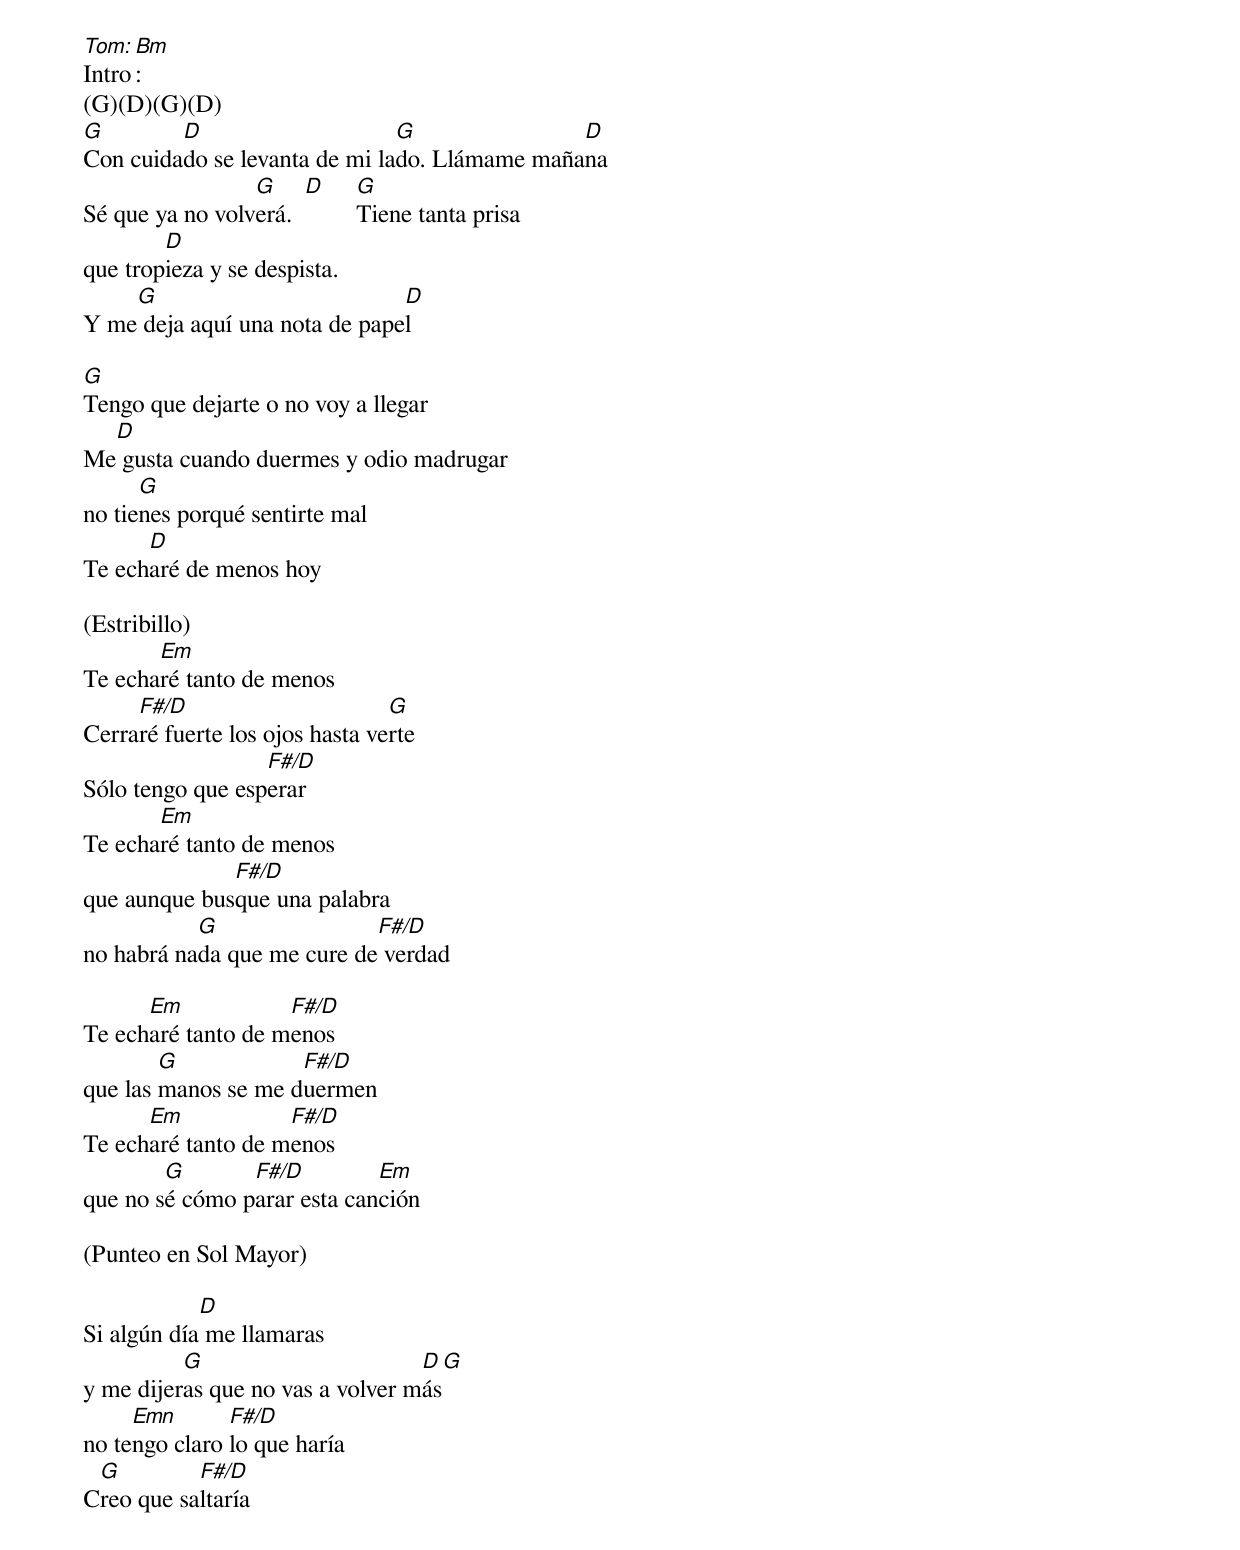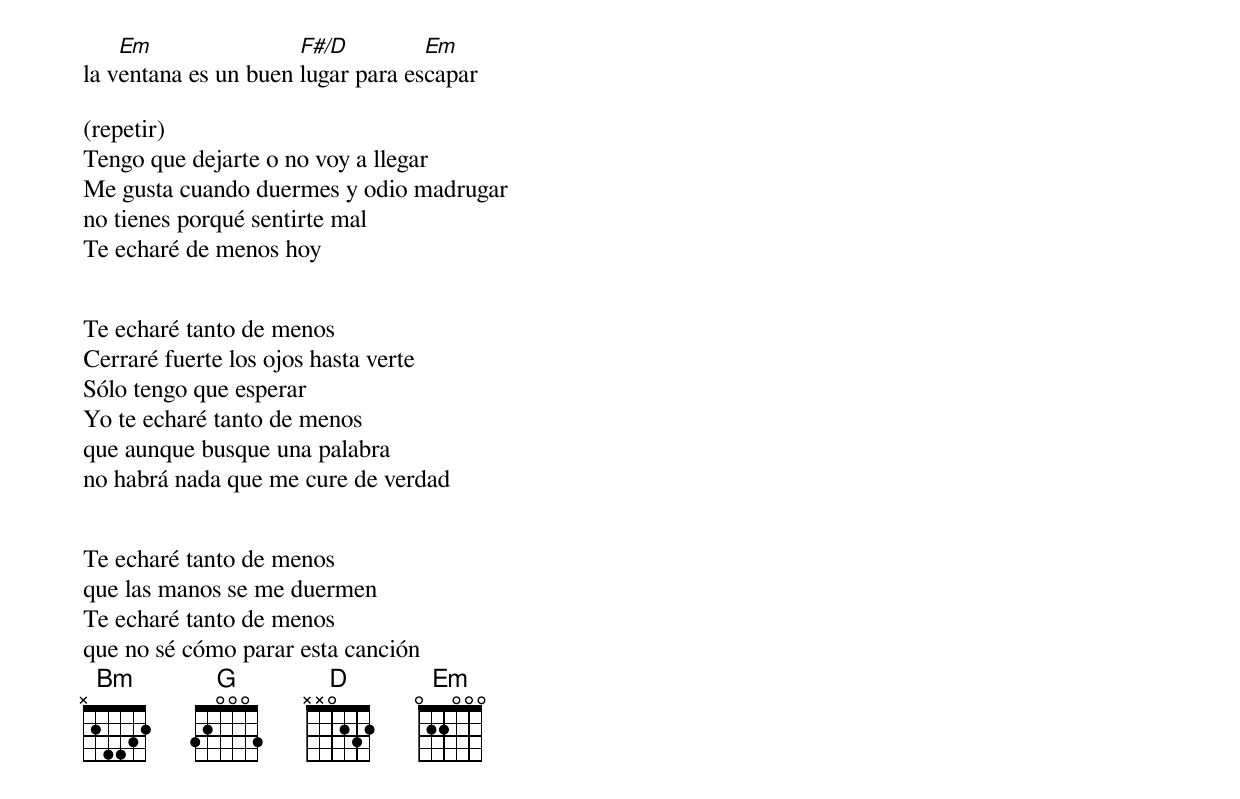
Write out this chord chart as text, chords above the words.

Tom: Bm
Intro:
(G)(D)(G)(D)
G        D                     G               D
Con cuidado se levanta de mi lado. Llámame mañana
                 G     D    G
Sé que ya no volverá.       Tiene tanta prisa
        D
que tropieza y se despista.
    G                          D
Y me deja aquí una nota de papel

G
Tengo que dejarte o no voy a llegar
  D
Me gusta cuando duermes y odio madrugar
      G
no tienes porqué sentirte mal
      D
Te echaré de menos hoy

(Estribillo)
       Em
Te echaré tanto de menos
     F#/D                       G
Cerraré fuerte los ojos hasta verte
                  F#/D
Sólo tengo que esperar
       Em
Te echaré tanto de menos
              F#/D
que aunque busque una palabra
           G                F#/D
no habrá nada que me cure de verdad

      Em            F#/D
Te echaré tanto de menos
        G            F#/D
que las manos se me duermen
      Em            F#/D
Te echaré tanto de menos
        G       F#/D         Em
que no sé cómo parar esta canción

(Punteo en Sol Mayor)

            D
Si algún día me llamaras
          G                       D    G
y me dijeras que no vas a volver más
     Emn       F#/D
no tengo claro lo que haría
 G         F#/D
Creo que saltaría
    Em                F#/D         Em
la ventana es un buen lugar para escapar

(repetir)
Tengo que dejarte o no voy a llegar
Me gusta cuando duermes y odio madrugar
no tienes porqué sentirte mal
Te echaré de menos hoy


Te echaré tanto de menos
Cerraré fuerte los ojos hasta verte
Sólo tengo que esperar
Yo te echaré tanto de menos
que aunque busque una palabra
no habrá nada que me cure de verdad


Te echaré tanto de menos
que las manos se me duermen
Te echaré tanto de menos
que no sé cómo parar esta canción
